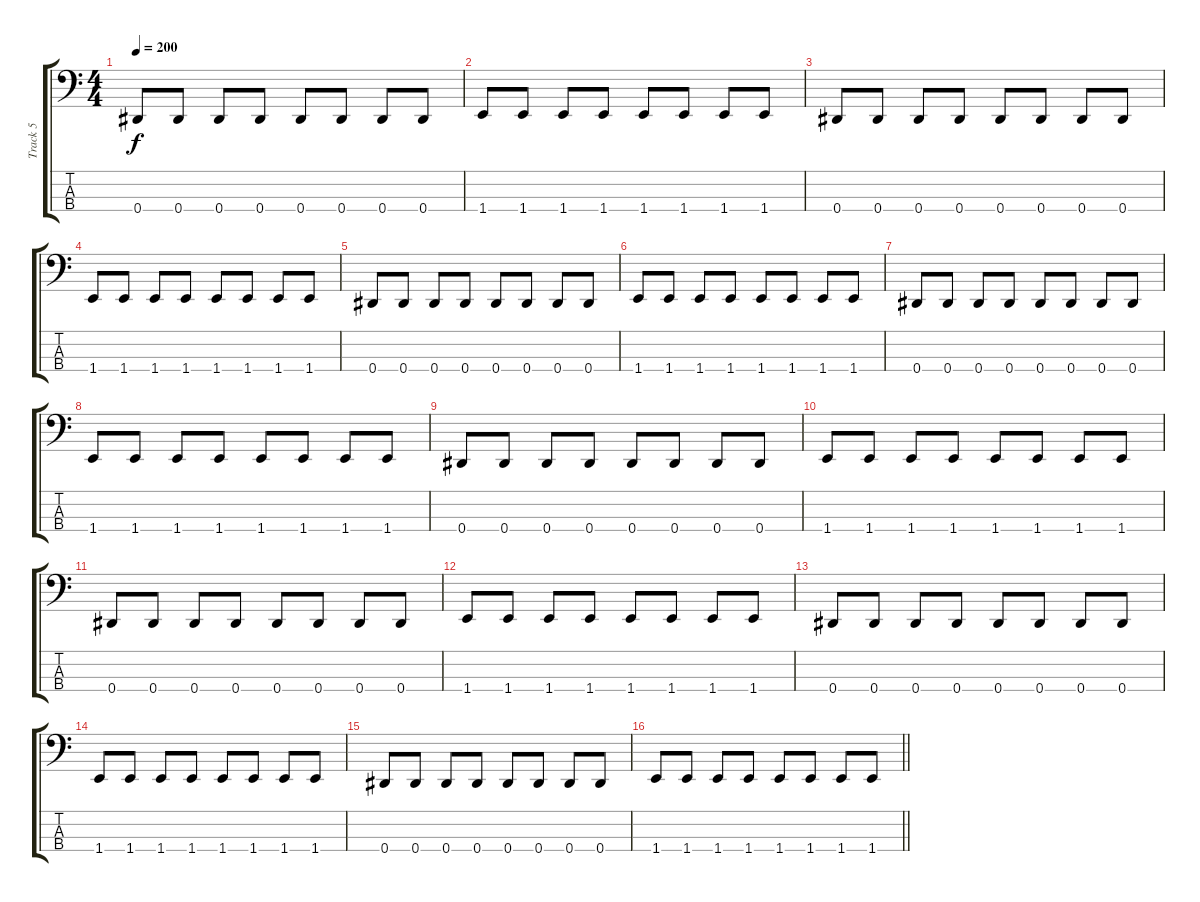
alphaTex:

\track ("Track 5" "Track 5") {instrument slapbass2}
\staff {score tabs}
\tuning (Gb2 Db2 Ab1 Eb1) {hide}
\ts (4 4)
\tempo 200
\clef f4
\ks c
0.4.8{dy f} 0.4.8 0.4.8 0.4.8 0.4.8 0.4.8 0.4.8 0.4.8 |
1.4.8 1.4.8 1.4.8 1.4.8 1.4.8 1.4.8 1.4.8 1.4.8 |
0.4.8 0.4.8 0.4.8 0.4.8 0.4.8 0.4.8 0.4.8 0.4.8 |
1.4.8 1.4.8 1.4.8 1.4.8 1.4.8 1.4.8 1.4.8 1.4.8 |
0.4.8 0.4.8 0.4.8 0.4.8 0.4.8 0.4.8 0.4.8 0.4.8 |
1.4.8 1.4.8 1.4.8 1.4.8 1.4.8 1.4.8 1.4.8 1.4.8 |
0.4.8 0.4.8 0.4.8 0.4.8 0.4.8 0.4.8 0.4.8 0.4.8 |
1.4.8 1.4.8 1.4.8 1.4.8 1.4.8 1.4.8 1.4.8 1.4.8 |
0.4.8 0.4.8 0.4.8 0.4.8 0.4.8 0.4.8 0.4.8 0.4.8 |
1.4.8 1.4.8 1.4.8 1.4.8 1.4.8 1.4.8 1.4.8 1.4.8 |
0.4.8 0.4.8 0.4.8 0.4.8 0.4.8 0.4.8 0.4.8 0.4.8 |
1.4.8 1.4.8 1.4.8 1.4.8 1.4.8 1.4.8 1.4.8 1.4.8 |
0.4.8 0.4.8 0.4.8 0.4.8 0.4.8 0.4.8 0.4.8 0.4.8 |
1.4.8 1.4.8 1.4.8 1.4.8 1.4.8 1.4.8 1.4.8 1.4.8 |
0.4.8 0.4.8 0.4.8 0.4.8 0.4.8 0.4.8 0.4.8 0.4.8 |
\barLineRight lightlight
1.4.8 1.4.8 1.4.8 1.4.8 1.4.8 1.4.8 1.4.8 1.4.8
